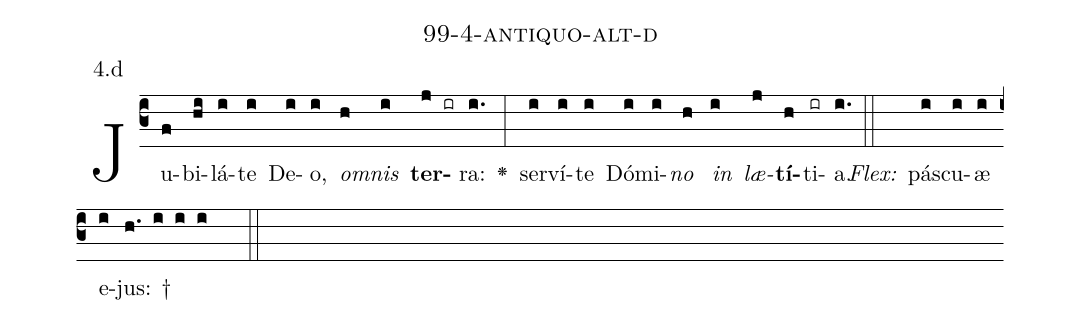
name: 99-4-antiquo-alt-d;
annotation: 4.d;
%%
(c3)Ju(f)bi(hi)lá(i)te(i) De(i)o,(i) <i>om</i>(h)<i>nis</i>(i) <b>ter</b>(j ir)ra:(i.) <v>\greheightstar</v>(:) ser(i)ví(i)te(i) Dó(i)mi(i)<i>no</i>(h) <i>in</i>(i) <i>læ</i>(j)<b>tí</b>(h)ti(ir)a.(i.) (::)
<i>Flex:</i>()  pás(i)cu(i)æ(i) e(i)jus: †(h. i i i  ::)

%E(i) u(h) o(i) u(j) a(h) e.(i.) (::)
